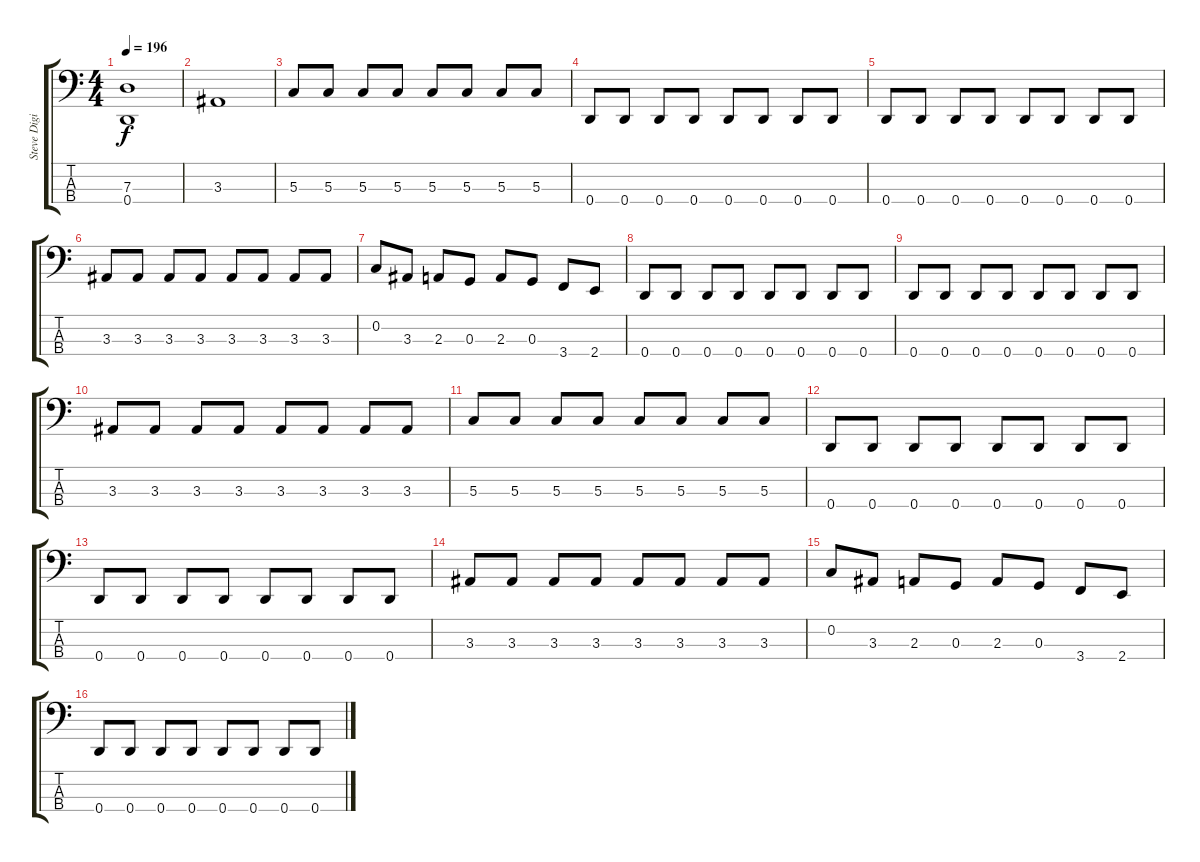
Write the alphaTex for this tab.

\track ("Steve Digiorgio - Bass Guitar" "Steve Digi") {instrument fretlessbass}
\staff {score tabs}
\tuning (F2 C2 G1 D1) {hide}
\ts (4 4)
\tempo 196
\clef f4
\ks c
(7.3{t} 0.4{t}).1{dy f} |
3.3.1 |
5.3.8 5.3.8 5.3.8 5.3.8 5.3.8 5.3.8 5.3.8 5.3.8 |
0.4.8 0.4.8 0.4.8 0.4.8 0.4.8 0.4.8 0.4.8 0.4.8 |
0.4.8 0.4.8 0.4.8 0.4.8 0.4.8 0.4.8 0.4.8 0.4.8 |
3.3.8 3.3.8 3.3.8 3.3.8 3.3.8 3.3.8 3.3.8 3.3.8 |
0.2.8 3.3.8 2.3.8 0.3.8 2.3.8 0.3.8 3.4.8 2.4.8 |
0.4.8 0.4.8 0.4.8 0.4.8 0.4.8 0.4.8 0.4.8 0.4.8 |
0.4.8 0.4.8 0.4.8 0.4.8 0.4.8 0.4.8 0.4.8 0.4.8 |
3.3.8 3.3.8 3.3.8 3.3.8 3.3.8 3.3.8 3.3.8 3.3.8 |
5.3.8 5.3.8 5.3.8 5.3.8 5.3.8 5.3.8 5.3.8 5.3.8 |
0.4.8 0.4.8 0.4.8 0.4.8 0.4.8 0.4.8 0.4.8 0.4.8 |
0.4.8 0.4.8 0.4.8 0.4.8 0.4.8 0.4.8 0.4.8 0.4.8 |
3.3.8 3.3.8 3.3.8 3.3.8 3.3.8 3.3.8 3.3.8 3.3.8 |
0.2.8 3.3.8 2.3.8 0.3.8 2.3.8 0.3.8 3.4.8 2.4.8 |
0.4.8 0.4.8 0.4.8 0.4.8 0.4.8 0.4.8 0.4.8 0.4.8
